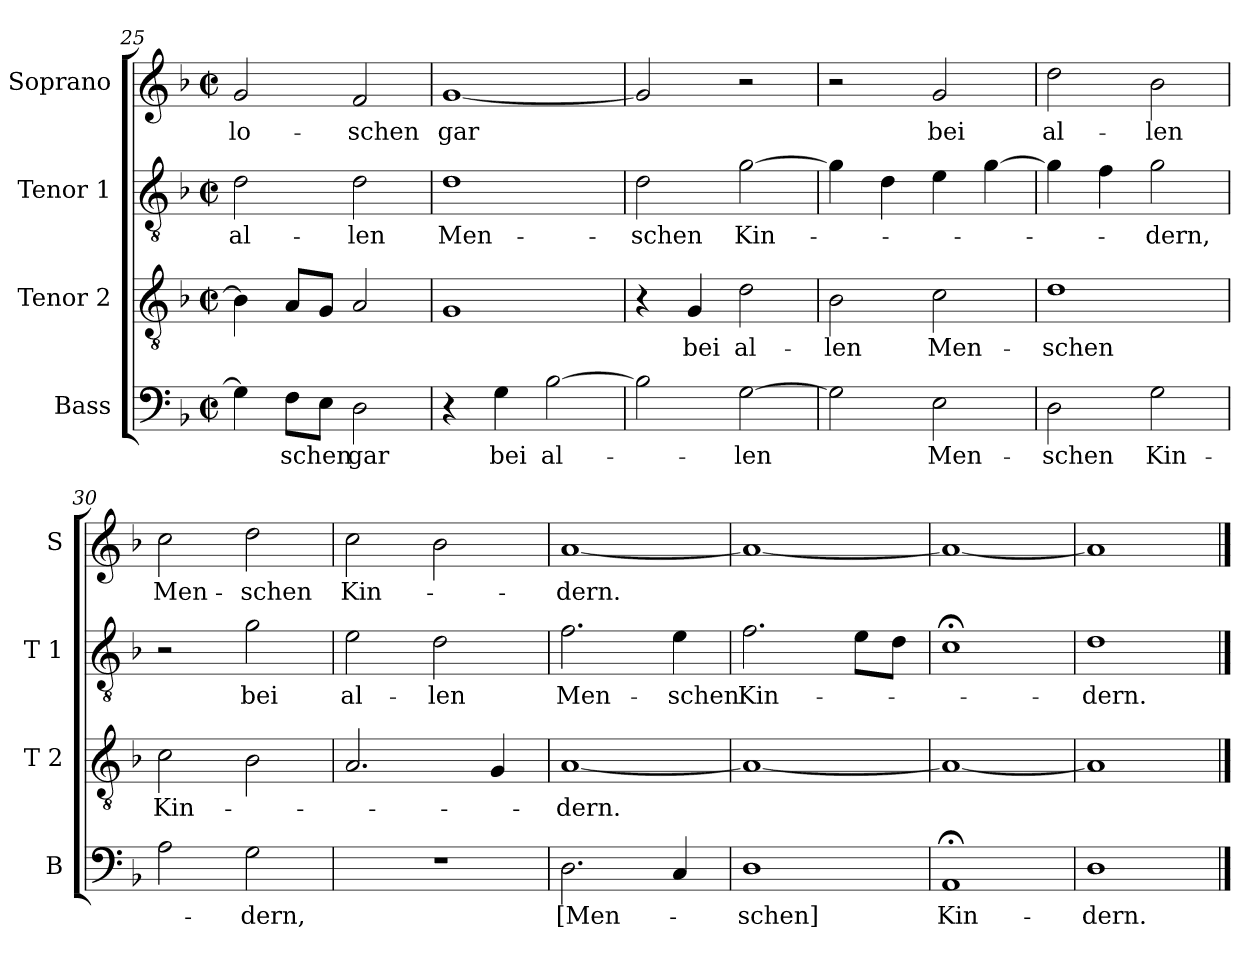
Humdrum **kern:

**kern	**text	**kern	**text	**kern	**text	**kern	**text
*part4	*part4	*part3	*part3	*part2	*part2	*part1	*part1
*staff4	*staff4	*staff3	*staff3	*staff2	*staff2	*staff1	*staff1
*I"Bass	*	*I"Tenor 2	*	*I"Tenor 1	*	*I"Soprano	*
*I'B	*	*I'T 2	*	*I'T 1	*	*I'S	*
*clefF4	*	*clefGv2	*	*clefGv2	*	*clefG2	*
*k[b-]	*	*k[b-]	*	*k[b-]	*	*k[b-]	*
*F:	*	*F:	*	*F:	*	*F:	*
*M2/2	*	*M2/2	*	*M2/2	*	*M2/2	*
*met(c|)	*	*met(c|)	*	*met(c|)	*	*met(c|)	*
=25	=25	=25	=25	=25	=25	=25	=25
!	!	!	!	!	!LO:LY:b	!	!LO:LY:b
4G\]	.	4B-\]	.	2d\	al-	2g/	-lo-
!	!LO:LY:b	!	!	!	!	!	!
8F\L	-schen	8A/L	.	.	.	.	.
8E\J	.	8G/J	.	.	.	.	.
!	!LO:LY:b	!	!	!	!LO:LY:b	!	!LO:LY:b
2D\	gar	2A/	.	2d\	-len	2f/	-schen
=26	=26	=26	=26	=26	=26	=26	=26
!	!	!	!	!	!LO:LY:b	!	!LO:LY:b
4r	.	1G	.	1d	Men-	[1g	gar
!	!LO:LY:b	!	!	!	!	!	!
4G\	bei	.	.	.	.	.	.
!	!LO:LY:b	!	!	!	!	!	!
[2B-\	al-	.	.	.	.	.	.
=27	=27	=27	=27	=27	=27	=27	=27
!	!	!	!	!	!LO:LY:b	!	!
2B-\]	.	4r	.	2d\	-schen	2g/]	.
!	!	!	!LO:LY:b	!	!	!	!
.	.	4G/	bei	.	.	.	.
!	!LO:LY:b	!	!LO:LY:b	!	!LO:LY:b	!	!
[2G\	-len	2d\	al-	[2g\	Kin-	2r	.
!!LO:PB:g=z
=28	=28	=28	=28	=28	=28	=28	=28
!	!	!	!LO:LY:b	!	!	!	!
2G\]	.	2B-\	-len	4g\]	.	2r	.
.	.	.	.	4d\	.	.	.
!	!LO:LY:b	!	!LO:LY:b	!	!	!	!LO:LY:b
2E\	Men-	2c\	Men-	4e\	.	2g/	bei
.	.	.	.	[4g\	.	.	.
=29	=29	=29	=29	=29	=29	=29	=29
!	!LO:LY:b	!	!LO:LY:b	!	!	!	!LO:LY:b
2D\	-schen	1d	-schen	4g\]	.	2dd\	al-
.	.	.	.	4f\	.	.	.
!	!LO:LY:b	!	!	!	!LO:LY:b	!	!LO:LY:b
2G\	Kin-	.	.	2g\	-dern,	2b-\	-len
=30	=30	=30	=30	=30	=30	=30	=30
!	!	!	!LO:LY:b	!	!	!	!LO:LY:b
2A\	.	2c\	Kin-	2r	.	2cc\	Men-
!	!LO:LY:b	!	!	!	!LO:LY:b	!	!LO:LY:b
2G\	-dern,	2B-\	.	2g\	bei	2dd\	-schen
=31	=31	=31	=31	=31	=31	=31	=31
!	!	!	!	!	!LO:LY:b	!	!LO:LY:b
1r	.	2.A/	.	2e\	al-	2cc\	Kin-
!	!	!	!	!	!LO:LY:b	!	!
.	.	.	.	2d\	-len	2b-\	.
.	.	4G/	.	.	.	.	.
!!LO:LB:g=z
=32	=32	=32	=32	=32	=32	=32	=32
!	!LO:LY:b	!	!LO:LY:b	!	!LO:LY:b	!	!LO:LY:b
2.D\	[Men-	[1A	-dern.	2.f\	Men-	[1a	-dern.
!	!	!	!	!	!LO:LY:b	!	!
4C/	.	.	.	4e\	-schen	.	.
=33	=33	=33	=33	=33	=33	=33	=33
!	!LO:LY:b	!	!	!	!LO:LY:b	!	!
1D	-schen]	1A_	.	2.f\	Kin-	1a_	.
.	.	.	.	8e\L	.	.	.
.	.	.	.	8d\J	.	.	.
=34	=34	=34	=34	=34	=34	=34	=34
!	!LO:LY:b	!	!	!	!	!	!
1AA;<	Kin-	1A_	.	1c;<	.	1a_	.
=35	=35	=35	=35	=35	=35	=35	=35
!	!LO:LY:b	!	!	!	!LO:LY:b	!	!
1D	-dern.	1A]	.	1d	-dern.	1a]	.
==	==	==	==	==	==	==	==
*-	*-	*-	*-	*-	*-	*-	*-
